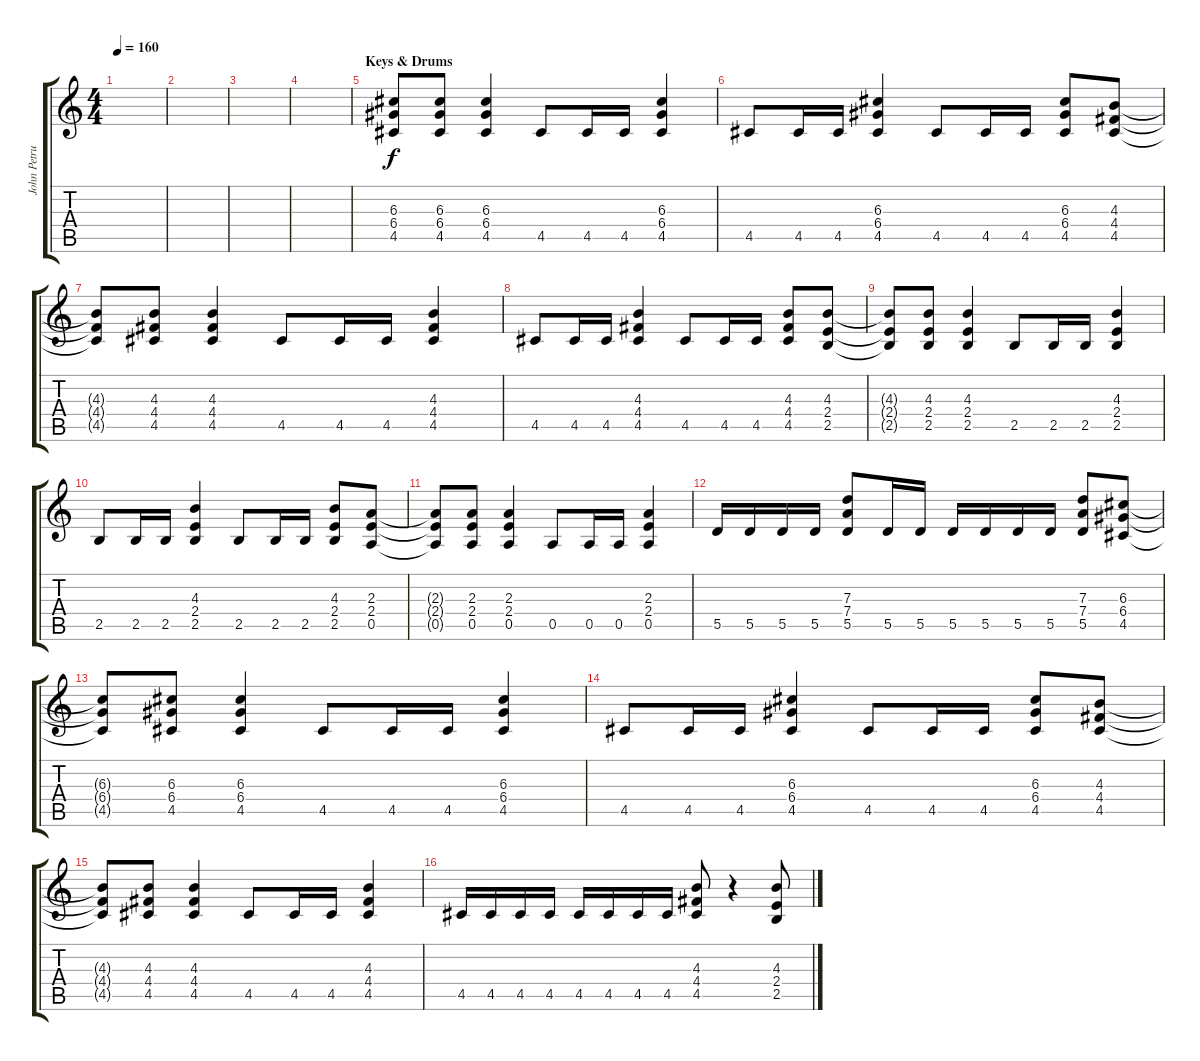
\track ("John Petrucci Rythm/Lead Guitar" "John Petru") {instrument distortionguitar}
\staff {score tabs}
\tuning (E4 B3 G3 D3 A2 E2) {hide}
\ts (4 4)
\tempo 160
\clef g2
\ks c
|
|
|
|
\section ("" "Keys & Drums")
(6.3 6.4 4.5).8{volume 13} (6.3 6.4 4.5).8 (6.3 6.4 4.5).4 4.5.8 4.5.16 4.5.16 (6.3 6.4 4.5).4 |
4.5.8 4.5.16 4.5.16 (6.3 6.4 4.5).4 4.5.8 4.5.16 4.5.16 (6.3 6.4 4.5).8 (4.3 4.4 4.5).8 |
(4.3{t} 4.4{t} 4.5{t}).8 (4.3 4.4 4.5).8 (4.3 4.4 4.5).4 4.5.8 4.5.16 4.5.16 (4.3 4.4 4.5).4 |
4.5.8 4.5.16 4.5.16 (4.3 4.4 4.5).4 4.5.8 4.5.16 4.5.16 (4.3 4.4 4.5).8 (4.3 2.4 2.5).8 |
(4.3{t} 2.4{t} 2.5{t}).8 (4.3 2.4 2.5).8 (4.3 2.4 2.5).4 2.5.8 2.5.16 2.5.16 (4.3 2.4 2.5).4 |
2.5.8 2.5.16 2.5.16 (4.3 2.4 2.5).4 2.5.8 2.5.16 2.5.16 (4.3 2.4 2.5).8 (2.3 2.4 0.5).8 |
(2.3{t} 2.4{t} 0.5{t}).8 (2.3 2.4 0.5).8 (2.3 2.4 0.5).4 0.5.8 0.5.16 0.5.16 (2.3 2.4 0.5).4 |
5.5.16 5.5.16 5.5.16 5.5.16 (7.3 7.4 5.5).8 5.5.16 5.5.16 5.5.16 5.5.16 5.5.16 5.5.16 (7.3 7.4 5.5).8 (6.3 6.4 4.5).8 |
(6.3{t} 6.4{t} 4.5{t}).8 (6.3 6.4 4.5).8 (6.3 6.4 4.5).4 4.5.8 4.5.16 4.5.16 (6.3 6.4 4.5).4 |
4.5.8 4.5.16 4.5.16 (6.3 6.4 4.5).4 4.5.8 4.5.16 4.5.16 (6.3 6.4 4.5).8 (4.3 4.4 4.5).8 |
(4.3{t} 4.4{t} 4.5{t}).8 (4.3 4.4 4.5).8 (4.3 4.4 4.5).4 4.5.8 4.5.16 4.5.16 (4.3 4.4 4.5).4 |
4.5.16 4.5.16 4.5.16 4.5.16 4.5.16 4.5.16 4.5.16 4.5.16 (4.3 4.4 4.5).8 r.4 (4.3 2.4 2.5).8
